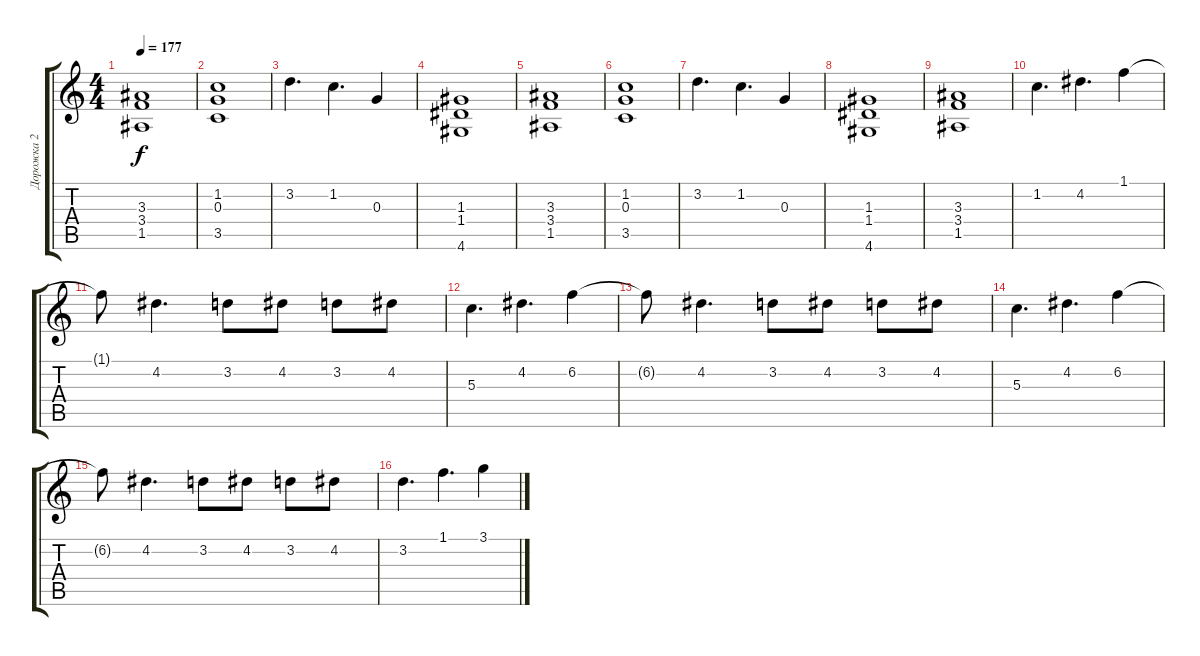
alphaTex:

\track ("Дорожка 2" "Дорожка 2") {instrument overdrivenguitar}
\staff {score tabs}
\tuning (E4 B3 G3 D3 A2 E2) {hide}
\ts (4 4)
\tempo 177
\clef g2
\ks c
(3.3 3.4 1.5).1{dy f} |
(1.2 0.3 3.5).1 |
3.2.4{d} 1.2.4{d} 0.3.4 |
(1.3 1.4 4.6).1 |
(3.3 3.4 1.5).1 |
(1.2 0.3 3.5).1 |
3.2.4{d} 1.2.4{d} 0.3.4 |
(1.3 1.4 4.6).1 |
(3.3 3.4 1.5).1 |
1.2.4{d} 4.2.4{d} 1.1.4 |
1.1{t}.8 4.2.4{d} 3.2.8 4.2.8 3.2.8 4.2.8 |
5.3.4{d} 4.2.4{d} 6.2.4 |
6.2{t}.8 4.2.4{d} 3.2.8 4.2.8 3.2.8 4.2.8 |
5.3.4{d} 4.2.4{d} 6.2.4 |
6.2{t}.8 4.2.4{d} 3.2.8 4.2.8 3.2.8 4.2.8 |
3.2.4{d} 1.1.4{d} 3.1.4
